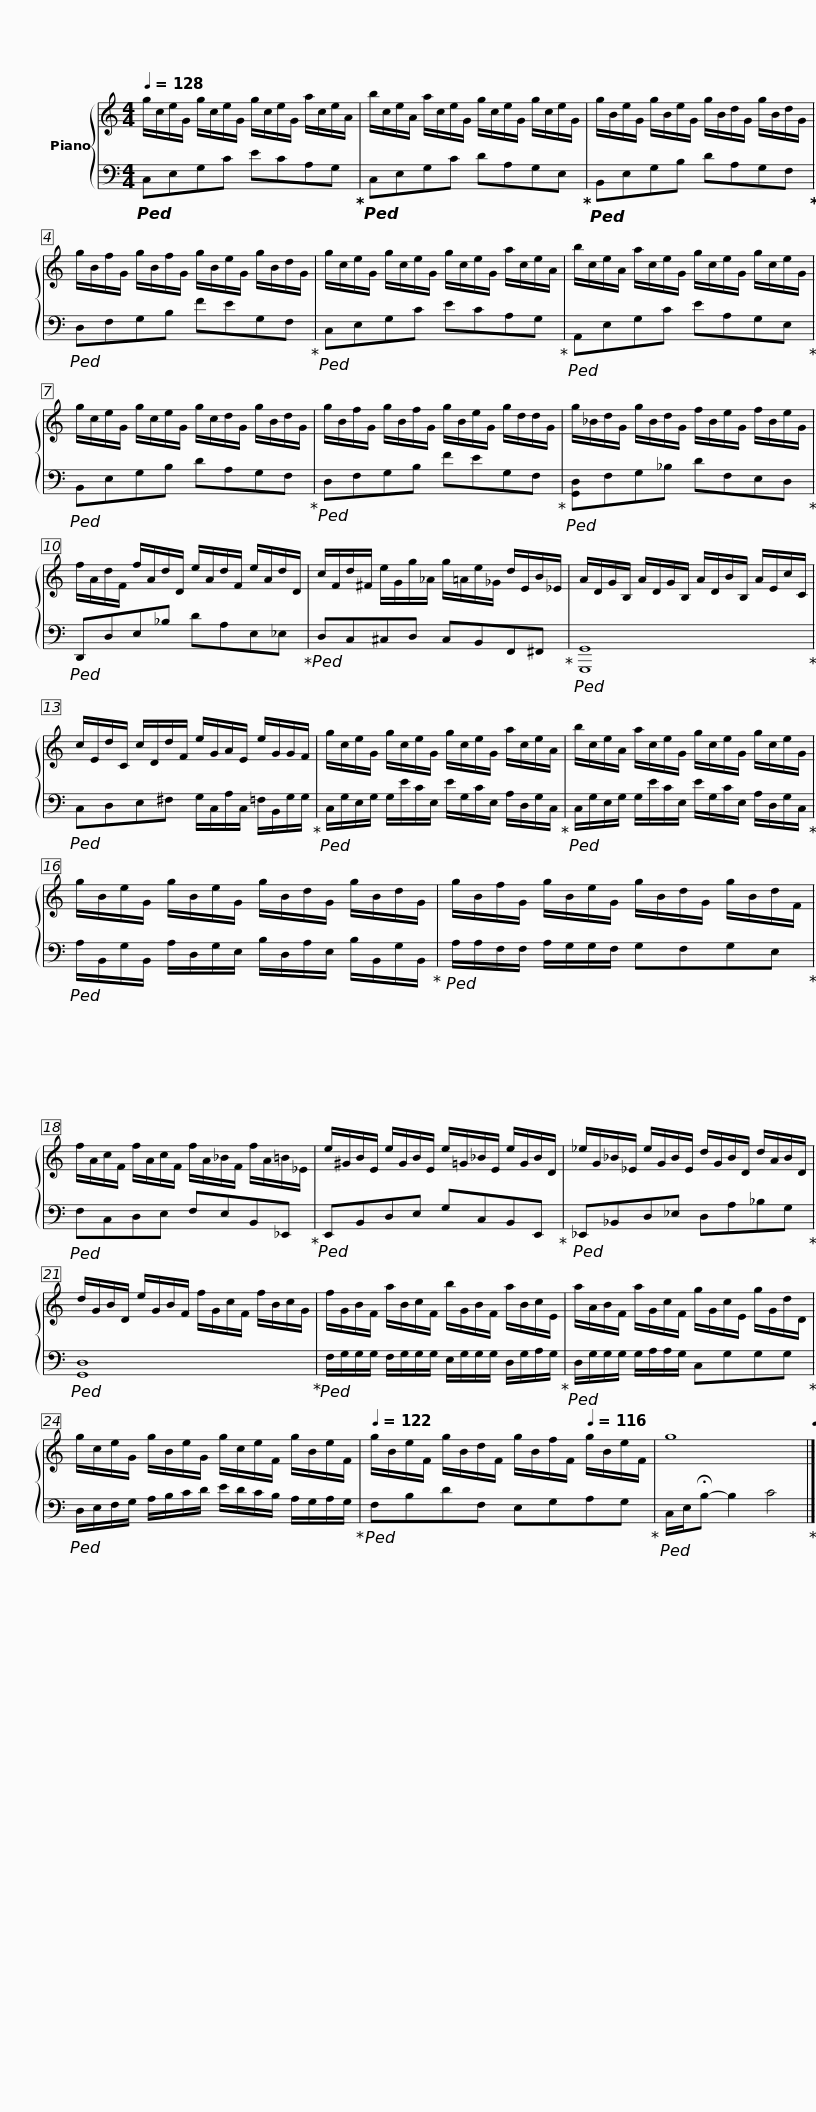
X:1
%%score { 1 | 2 }
L:1/8
Q:1/4=128
M:4/4
I:linebreak $
K:C
V:1 treble
V:2 bass
V:1
 g/c/e/G/ g/c/e/G/ g/c/e/G/ a/c/e/A/ | b/c/e/A/ a/c/e/G/ g/c/e/G/ g/c/e/G/ | g/B/e/G/ g/B/e/G/ g/B/d/G/ g/B/d/G/ |$ g/B/f/G/ g/B/f/G/ g/B/e/G/ g/B/d/G/ | g/c/e/G/ g/c/e/G/ g/c/e/G/ a/c/e/A/ | %5
 b/c/e/A/ a/c/e/G/ g/c/e/G/ g/c/e/G/ |$ g/c/e/G/ g/c/e/G/ g/c/d/G/ g/B/d/G/ | g/B/f/G/ g/B/f/G/ g/B/e/G/ g/d/d/G/ | g/_B/d/G/ g/B/d/G/ f/B/e/G/ f/B/e/G/ |$ f/A/d/F/ f/A/d/D/ e/A/d/F/ e/A/d/D/ | %10
 c/F/d/^F/ e/G/g/_A/ g/=A/e/_G/ d/E/B/_E/ |$ A/D/G/B,/ A/D/G/B,/ A/D/B/B,/ A/E/c/C/ | c/E/d/C/ c/D/d/F/ e/G/A/E/ e/G/G/F/ | g/c/e/G/ g/c/e/G/ g/c/e/G/ a/c/e/A/ |$ b/c/e/A/ a/c/e/G/ g/c/e/G/ g/c/e/G/ | %15
 g/B/e/G/ g/B/e/G/ g/B/d/G/ g/B/d/G/ | g/B/f/G/ g/B/e/G/ g/B/d/G/ g/B/d/F/ |$ f/A/c/F/ f/A/c/F/ f/A/_B/F/ f/A/=B/_E/ | e/^G/B/E/ e/G/B/E/ e/=G/_B/E/ e/G/B/D/ |$ _e/G/_B/_E/ e/G/B/E/ d/G/B/D/ d/A/B/D/ | %20
 d/G/B/D/ e/G/B/F/ f/G/c/F/ f/B/c/G/ | f/G/B/F/ a/B/c/F/ b/G/B/F/ a/B/c/E/ |$ a/A/B/F/ a/G/c/F/ g/G/c/E/ g/G/d/D/ | g/c/e/G/ g/B/e/G/ g/c/e/F/ g/B/e/F/ |[Q:1/4=122] g/B/e/F/ g/B/d/F/ g/B/f/F/[Q:1/4=116] g/B/e/F/ |$ %25
[Q:1/4=108] g8[Q:1/4=40][Q:1/4=34] |] %26
V:2
!ped! C,E,G,C ECA,G,!ped-up! |!ped! C,E,G,C DA,G,E,!ped-up! |!ped! B,,E,G,B, DA,G,F,!ped-up! |$!ped! D,F,G,B, FEG,F,!ped-up! |!ped! C,E,G,C ECA,G,!ped-up! | %5
!ped! A,,E,G,C EA,G,E,!ped-up! |$!ped! B,,E,G,B, DA,G,F,!ped-up! |!ped! D,F,G,B, FEG,F,!ped-up! |!ped! [G,,D,]F,G,_B, DF,E,D,!ped-up! |$!ped! D,,D,E,_B, DA,E,_E,!ped-up! | %10
!ped! D,C,^C,D, C,B,,F,,^F,,!ped-up! |$!ped! [G,,,G,,]8!ped-up! |!ped! C,D,E,^F, G,/C,/A,/C,/ =F,/B,,/G,/G,/!ped-up! |!ped! C,/G,/E,/G,/ G,/E/C/E,/ E/G,/C/E,/ A,/D,/G,/C,/!ped-up! |$!ped! C,/G,/E,/G,/ G,/E/C/E,/ E/G,/C/E,/ A,/D,/G,/C,/!ped-up! | %15
!ped! A,/B,,/G,/B,,/ A,/D,/G,/E,/ B,/D,/A,/E,/ B,/B,,/G,/B,,/!ped-up! |!ped! A,/A,/F,/F,/ A,/G,/G,/F,/ G,F,G,E,!ped-up! |$!ped! F,C,D,E, F,E,B,,_E,,!ped-up! |!ped! E,,B,,D,E, G,C,B,,E,,!ped-up! |$!ped! _E,,_B,,D,_E, D,A,_B,G,!ped-up! | %20
!ped! [G,,D,]8!ped-up! |!ped! F,/G,/G,/G,/ F,/G,/G,/G,/ E,/G,/G,/G,/ D,/G,/A,/G,/!ped-up! |$!ped! D,/G,/G,/G,/ G,/A,/A,/G,/ C,G,G,G,!ped-up! |!ped! D,/E,/F,/G,/ A,/B,/C/D/ E/D/C/B,/ A,/G,/A,/G,/!ped-up! |!ped! F,B,DF, E,G,A,G,!ped-up! |$ %25
!ped! C,/E,/!fermata!B,- B,2 C4!ped-up! |] %26
